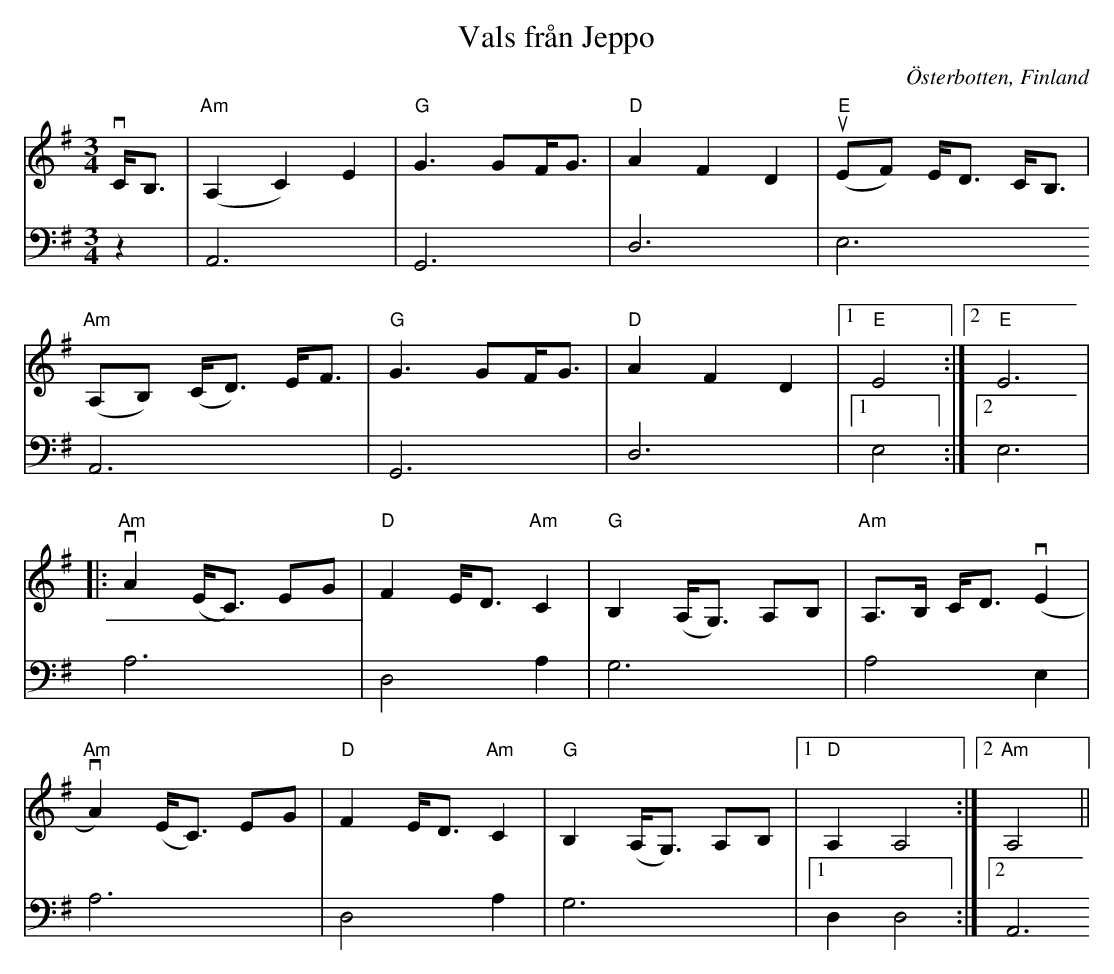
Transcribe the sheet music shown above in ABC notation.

X:1
T:Vals från Jeppo
O:Österbotten, Finland
M:3/4
L:1/8
K:Ador
V:1
vC<B, | "Am"(A,2 C2) E2 |"G" G3/1GF<G |"D" A2 F2 D2 | "E" u(EF) E<D C<B, |
  "Am"(A,B,) (C<D) E<F  | "G" G3/1GF<G |  "D" A2 F2 D2 |1 "E" E4:|2 "E" E6 |
|: "Am" vA2 (E<C) EG | "D" F2 E<D "Am"C2 | "G"B,2 (A,<G,) A,B, | "Am"A,>B, C<D (vE2 |
   "Am" vA2)(E<C) EG | "D"F2 E<D "Am"C2 | "G"B,2 (A,<G,) A,B, |1 "D"A,2 A,4 :|2 "Am" A,4 ||
V:2
z2 | A,,6 | G,,6 | D,6 |E,6
 A,,6 | G,,6 | D,6 |1 E,4 :|2 E,6 |
A,6 | D,4 A,2 | G,6 | A,4 E,2 |
A,6 | D,4 A,2 | G,6 |1 D,2 D,4 :|2 A,,6 ||
